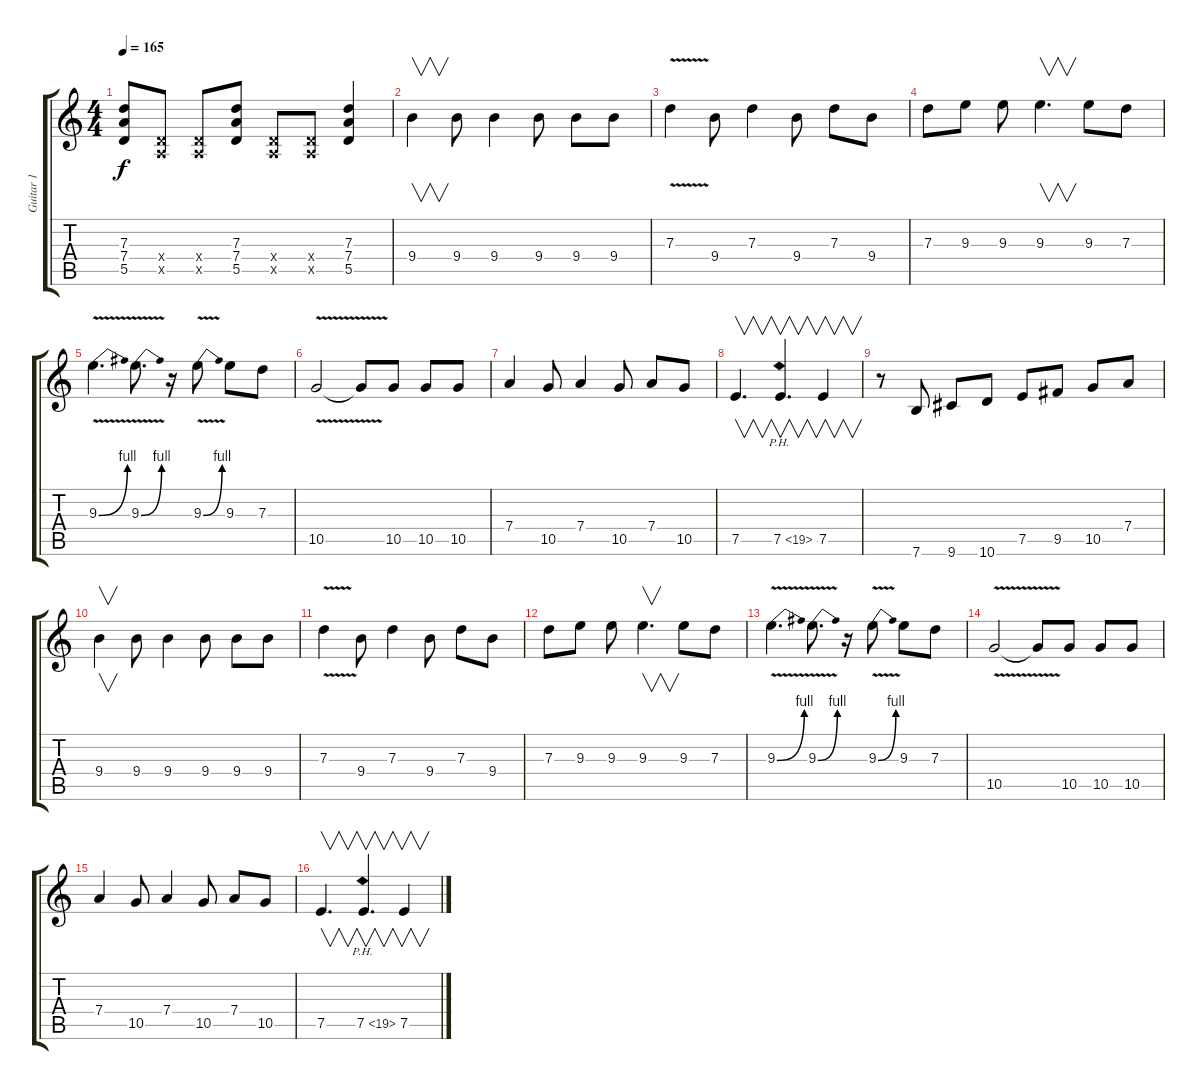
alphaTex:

\track ("Guitar 1" "Guitar 1") {instrument distortionguitar}
\staff {score tabs}
\tuning (E4 B3 G3 D3 A2 E2) {hide}
\ts (4 4)
\tempo 165
\clef g2
\ks c
(7.3 7.4 5.5).8{dy f} (0.4{x} 0.5{x}).8 (0.4{x} 0.5{x}).8 (7.3 7.4 5.5).8 (0.4{x} 0.5{x}).8 (0.4{x} 0.5{x}).8 (7.3 7.4 5.5).4 |
9.4.4{v} 9.4.8 9.4.4 9.4.8 9.4.8 9.4.8 |
7.3{v}.4 9.4.8 7.3.4 9.4.8 7.3.8 9.4.8 |
7.3.8 9.3.8 9.3.8 9.3.4{v d} 9.3.8 7.3.8 |
9.3{be (bend 0 0 60 4) v}.4{d} 9.3{be (bend 0 0 60 4) v}.8{d} r.16 9.3{be (bend 0 0 60 4) v}.8 9.3.8 7.3.8 |
10.5{v}.2 10.5{t}.8 10.5.8 10.5.8 10.5.8 |
7.4.4 10.5.8 7.4.4 10.5.8 7.4.8 10.5.8 |
7.5.4{v d} 7.5{ph 12}.4{v d} 7.5.4{v} |
r.8 7.6.8 9.6.8 10.6.8 7.5.8 9.5.8 10.5.8 7.4.8 |
9.4.4{v} 9.4.8 9.4.4 9.4.8 9.4.8 9.4.8 |
7.3{v}.4 9.4.8 7.3.4 9.4.8 7.3.8 9.4.8 |
7.3.8 9.3.8 9.3.8 9.3.4{v d} 9.3.8 7.3.8 |
9.3{be (bend 0 0 60 4) v}.4{d} 9.3{be (bend 0 0 60 4) v}.8{d} r.16 9.3{be (bend 0 0 60 4) v}.8 9.3.8 7.3.8 |
10.5{v}.2 10.5{t}.8 10.5.8 10.5.8 10.5.8 |
7.4.4 10.5.8 7.4.4 10.5.8 7.4.8 10.5.8 |
7.5.4{v d} 7.5{ph 12}.4{v d} 7.5.4{v}
